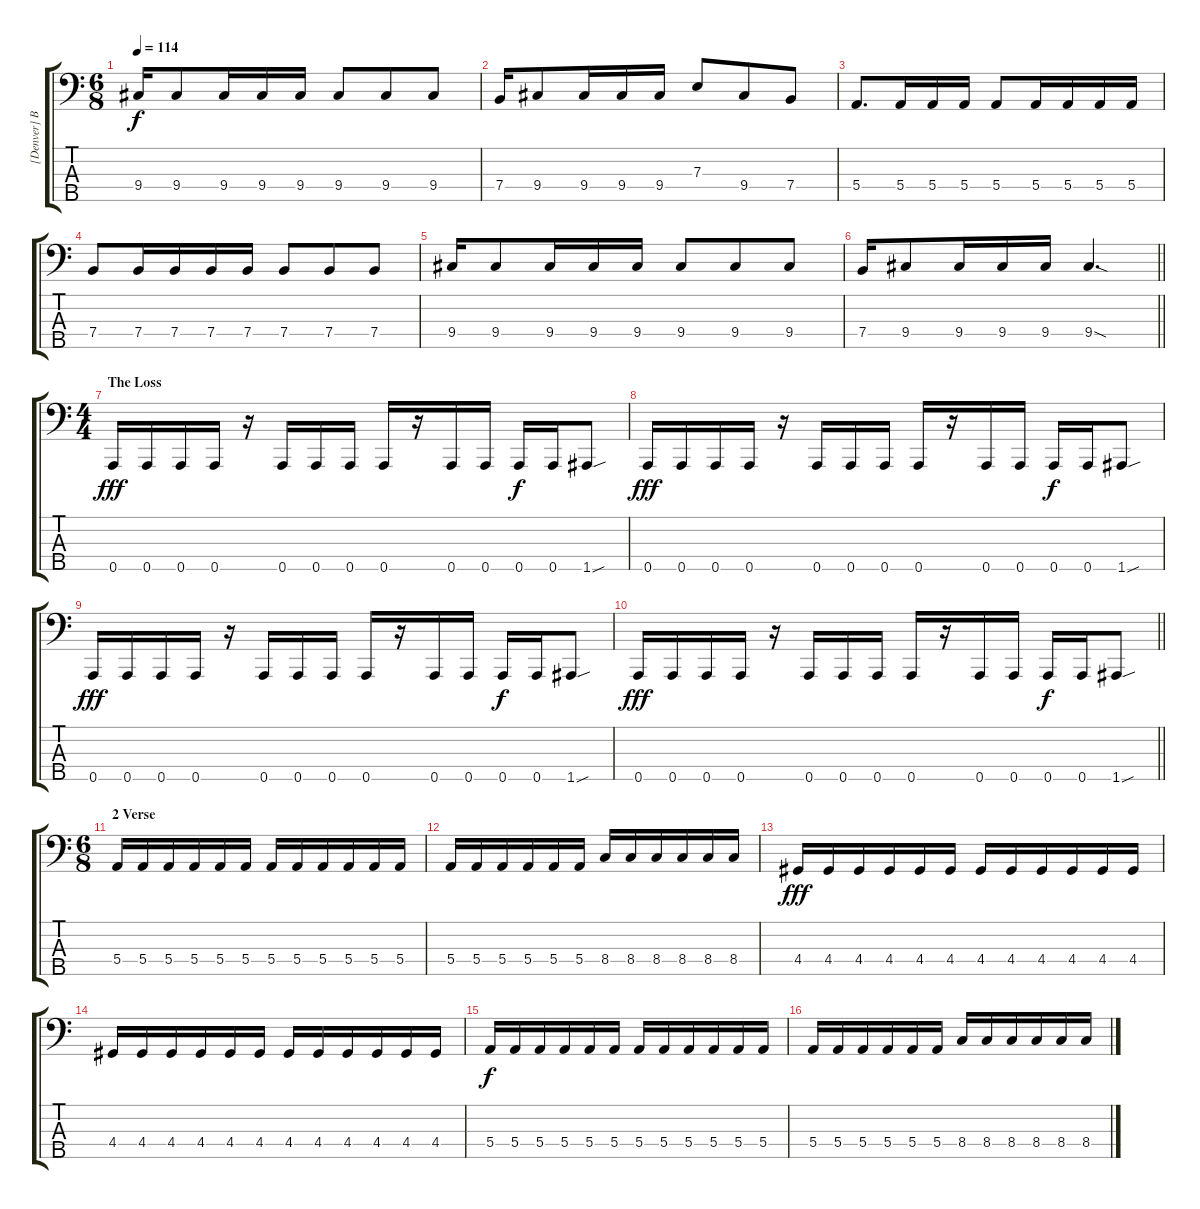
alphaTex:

\track ("[Denver] Bass Guitar " "[Denver] B") {solo instrument electricbassfinger}
\staff {score tabs}
\tuning (G2 D2 A1 E1 A0) {hide}
\ts (6 8)
\tempo 114
\clef f4
\ks c
9.4.16{dy f} 9.4.8 9.4.16 9.4.16 9.4.16 9.4.8 9.4.8 9.4.8 |
7.4.16 9.4.8 9.4.16 9.4.16 9.4.16 7.3.8 9.4.8 7.4.8 |
5.4.8{d} 5.4.16 5.4.16 5.4.16 5.4.8 5.4.16 5.4.16 5.4.16 5.4.16 |
7.4.8 7.4.16 7.4.16 7.4.16 7.4.16 7.4.8 7.4.8 7.4.8 |
9.4.16 9.4.8 9.4.16 9.4.16 9.4.16 9.4.8 9.4.8 9.4.8 |
\barLineRight lightlight
7.4.16 9.4.8 9.4.16 9.4.16 9.4.16 9.4{sod}.4{d} |
\ts (4 4)
\section ("" "The Loss")
0.5.16{dy fff} 0.5.16 0.5.16 0.5.16 r.16 0.5.16 0.5.16 0.5.16 0.5.16 r.16 0.5.16 0.5.16 0.5.16{dy f} 0.5.16 1.5{sou}.8 |
0.5.16{dy fff} 0.5.16 0.5.16 0.5.16 r.16 0.5.16 0.5.16 0.5.16 0.5.16 r.16 0.5.16 0.5.16 0.5.16{dy f} 0.5.16 1.5{sou}.8 |
0.5.16{dy fff} 0.5.16 0.5.16 0.5.16 r.16 0.5.16 0.5.16 0.5.16 0.5.16 r.16 0.5.16 0.5.16 0.5.16{dy f} 0.5.16 1.5{sou}.8 |
\barLineRight lightlight
0.5.16{dy fff} 0.5.16 0.5.16 0.5.16 r.16 0.5.16 0.5.16 0.5.16 0.5.16 r.16 0.5.16 0.5.16 0.5.16{dy f} 0.5.16 1.5{sou}.8 |
\ts (6 8)
\section ("" "2 Verse ")
5.4.16 5.4.16 5.4.16 5.4.16 5.4.16 5.4.16 5.4.16 5.4.16 5.4.16 5.4.16 5.4.16 5.4.16 |
5.4.16 5.4.16 5.4.16 5.4.16 5.4.16 5.4.16 8.4.16 8.4.16 8.4.16 8.4.16 8.4.16 8.4.16 |
4.4.16{dy fff} 4.4.16 4.4.16 4.4.16 4.4.16 4.4.16 4.4.16 4.4.16 4.4.16 4.4.16 4.4.16 4.4.16 |
4.4.16 4.4.16 4.4.16 4.4.16 4.4.16 4.4.16 4.4.16 4.4.16 4.4.16 4.4.16 4.4.16 4.4.16 |
5.4.16{dy f} 5.4.16 5.4.16 5.4.16 5.4.16 5.4.16 5.4.16 5.4.16 5.4.16 5.4.16 5.4.16 5.4.16 |
5.4.16 5.4.16 5.4.16 5.4.16 5.4.16 5.4.16 8.4.16 8.4.16 8.4.16 8.4.16 8.4.16 8.4.16
